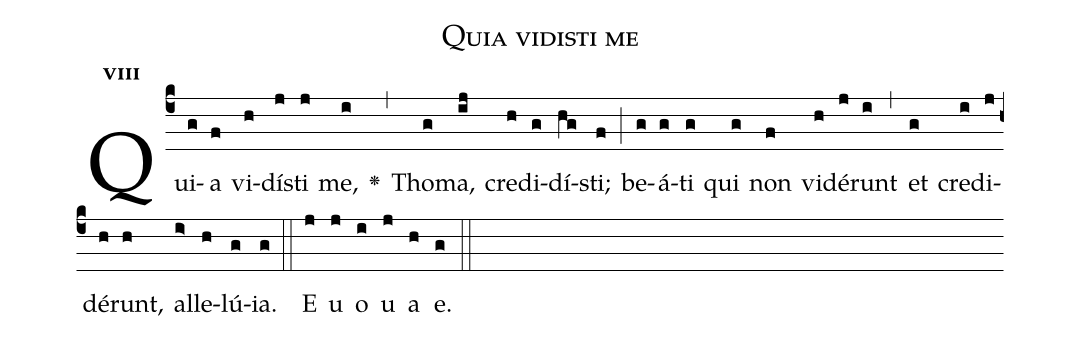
name:Quia vidisti me;
office-part:Antiphona;
mode:8;
%%
initial-style: 1;
name: Quia vidisti me
book: Antiphonae & Responsoria/Tomus II, p. 158;
occasion: Octava Paschae Dominica;
office-part: Vesperae II Ant E;
user-notes: ;
commentary: ;
annotation: 8g;
centering-scheme: english;
fontsize: 12;
font: OFLSortsMillGoudy;
height: 11;
width: 4.5;
%%
(c4)Qui(g)a(f) vi(h)dí(j)sti(j) me,(i) <v>\greheightstar</v>(,) Tho(g)ma,(ij) cre(h)di(g)dí(hg)sti;(f) (;) be(g)á(g)ti(g) qui(g) non(f) vi(h)dé(j)runt(i) (,) et(g) cre(i)di(j)dé(h)runt,(h) al(i>)le(h)lú(g)ia.(g) (::)
E(j) u(j) o(i) u(j) a(h) e.(g) (::)
